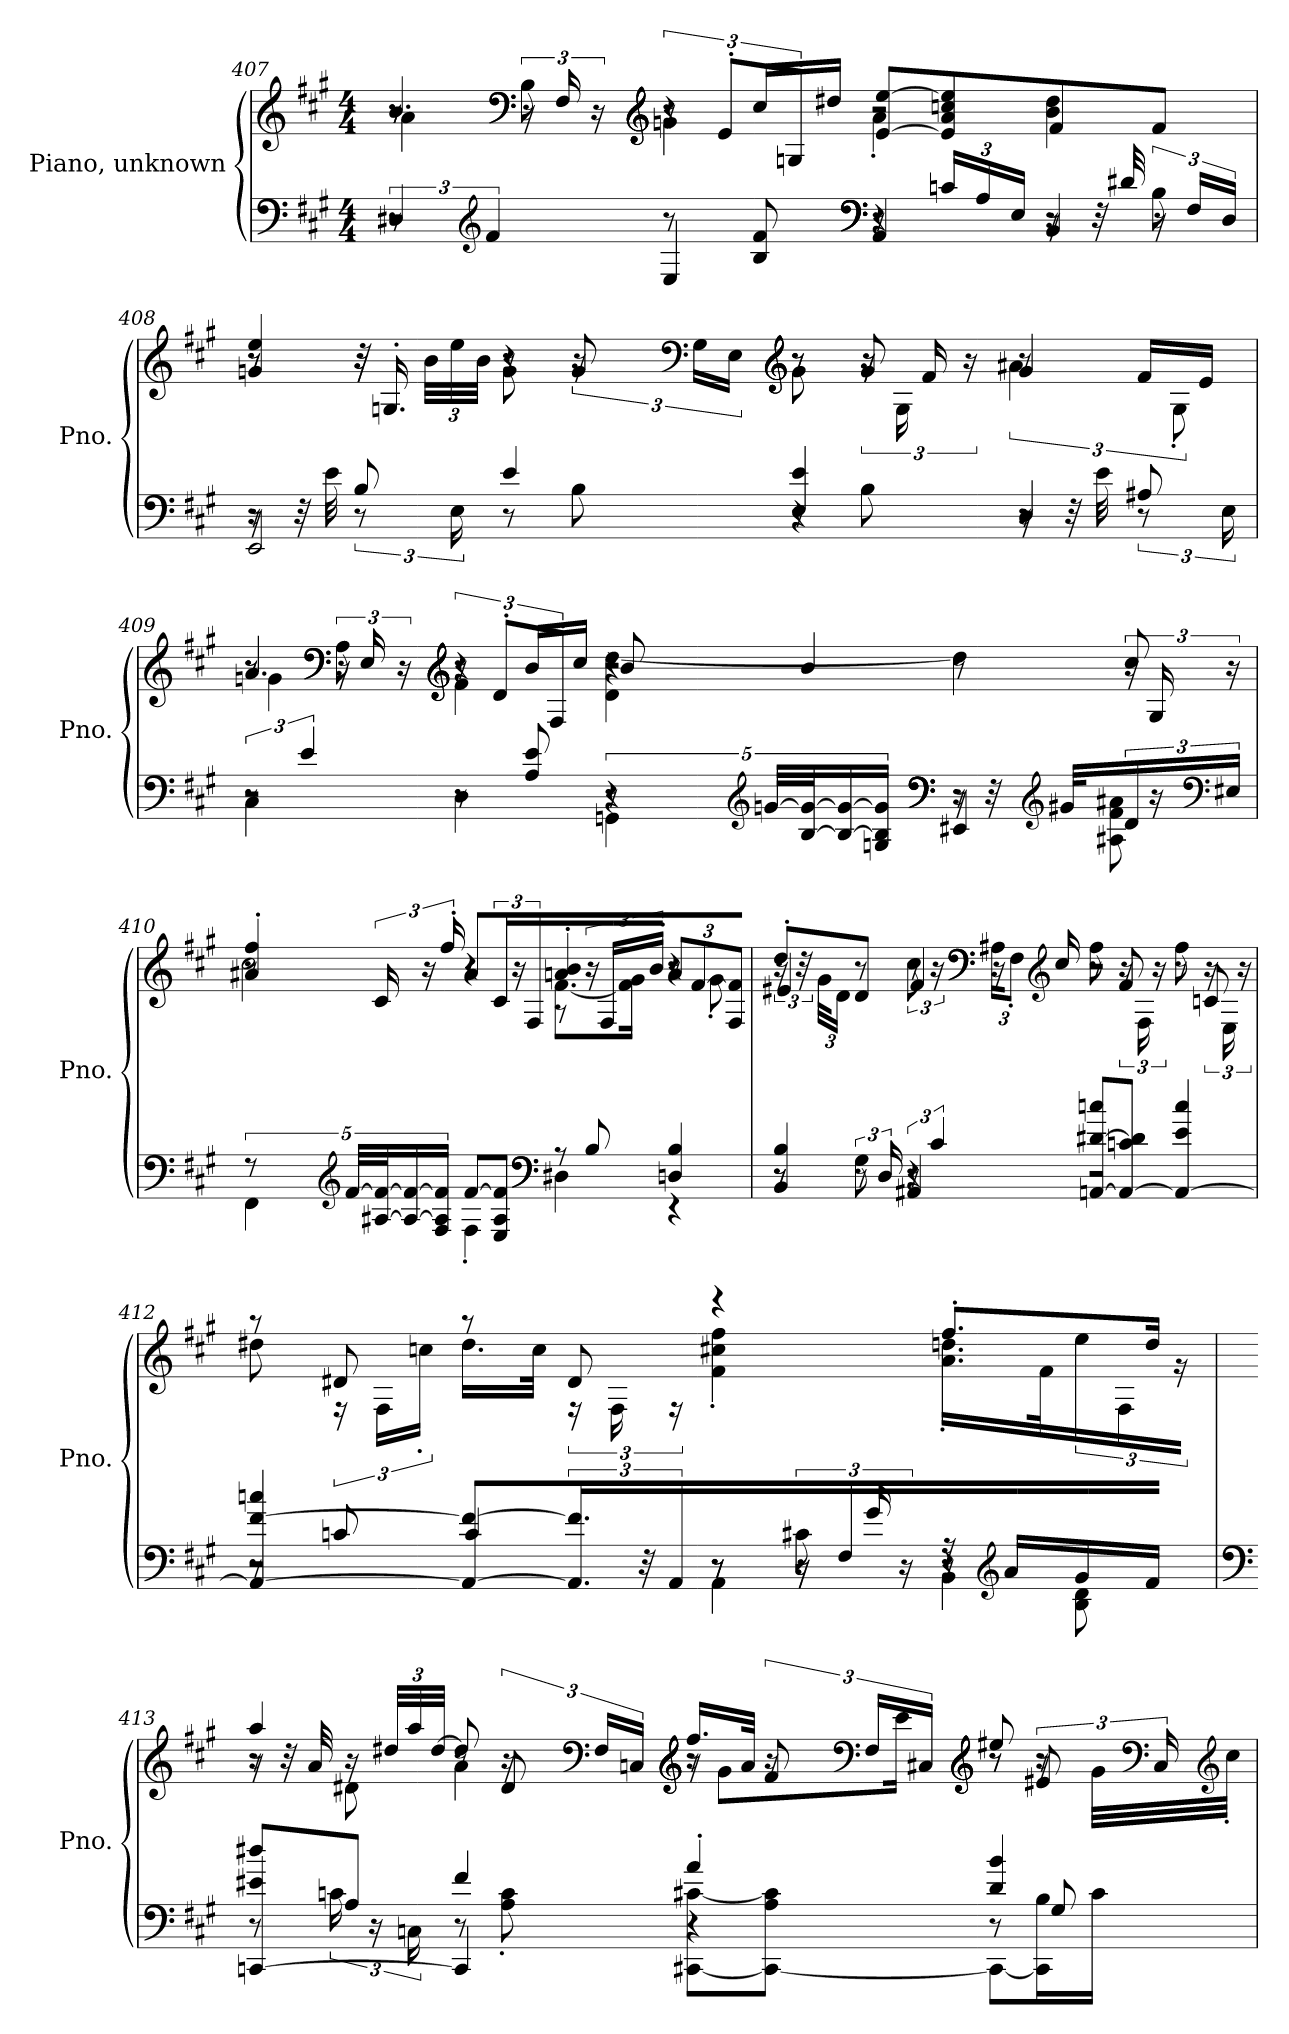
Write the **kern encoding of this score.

**kern	**kern
*part1	*part1
*staff2	*staff1
*I"Piano, unknown	*
*I'Pno.	*
!!LO:LB:g=z
*clefF4	*clefG2
*k[f#c#g#]	*k[f#c#g#]
*M4/4	*M4/4
=407	=407
*^	*^
*	*^	*	*^
*	*	*	*	*	*^
12r	2r	4D#X/	4.b/	4a\	8r	8r
*clefG2	*	*	*	*	*	*
6f#/	.	.	.	.	.	.
*	*	*	*clefF4	*	*	*
.	.	.	.	.	24r	8B\
.	.	.	.	.	24F#/	.
.	.	.	.	.	24r	.
*	*	*	*clefG2	*	*	*
8r	.	4E/	.	4gn\	12r	4r
.	.	.	.	.	12e'/L	.
8B/ 8f#/	.	.	16cc#/LL	.	.	.
.	.	.	.	.	12Gn'/J	.
.	.	.	16dd#X/JJ	.	.	.
*clefF4	*	*	*	*	*	*
8r	4r	4AA/	2r	4a'\	[8e/ [8ee/L	2r
*Xbrackettup	*	*	*	*	*	*
24cn/LL	.	.	.	.	8e/] 8a/ 8ccn/ 8ee/]	.
24A/	.	.	.	.	.	.
24E/JJ	.	.	.	.	.	.
16r	8r	4BB/	.	4b\ 4dd#\	8f#/	.
32r	.	.	.	.	.	.
32d#X/	.	.	.	.	.	.
*brackettup	*	*	*	*	*	*
24r	8B\	.	.	.	8f#/J	.
24F#/LL	.	.	.	.	.	.
24D#/JJ	.	.	.	.	.	.
*	*	*	*	*	*v	*v
!!LO:LB:g=z
=408	=408	=408	=408	=408	=408
8r	16r	2EE/	4gn/ 4ee/	8r	8r
.	32r	.	.	.	.
.	32e\	.	.	.	.
8B/	12r	.	.	16r	32r
.	.	.	.	.	16.Gn'/
*	*	*	*	*Xbrackettup	*
.	.	.	.	48b\LLL	.
.	24E\	.	.	48ee\	.
.	.	.	.	48b\JJJ	.
4e/	8r	.	4r	8g\	8r
*	*	*	*	*brackettup	*
.	8B\	.	.	24r	8g/
*	*	*	*clefF4	*	*
.	.	.	.	24G\LL	.
.	.	.	.	24E\JJ	.
*	*	*	*clefG2	*	*
4E/ 4e/	8r	4r	8r	8g\	8r
.	8B\	.	8g/	24r	16r
.	.	.	.	24G\	.
.	.	.	.	.	16f#/
.	.	.	.	24r	.
8r	16r	4D/	4g/	6a#X\	8r
.	32r	.	.	.	.
.	32e\	.	.	.	.
8A#X/	12r	.	.	.	16f#/LL
.	.	.	.	12G'\	.
.	.	.	.	.	16e/JJ
.	24E\	.	.	.	.
!!LO:LB:g=z
=409	=409	=409	=409	=409	=409
*	*	*	*	*	*^
12r	4C#\	2r	4.a/	4gn\	8r	8r
6e/	.	.	.	.	.	.
*	*	*	*clefF4	*	*	*
.	.	.	.	.	24r	8A\
.	.	.	.	.	24E/	.
.	.	.	.	.	24r	.
*	*	*	*clefG2	*	*	*
8r	4D\	.	.	4f#\	12r	4r
.	.	.	.	.	12d'/L	.
8A/ 8e/	.	.	16b/LL	.	.	.
.	.	.	.	.	12F#'/J	.
.	.	.	16cc#/JJ	.	.	.
10r	4GGn\	4r	4r	4d\ [4dd\	8b/	2r
*clefG2	*	*	*	*	*	*
[40gn/LLL	.	.	.	.	.	.
[40B/ 40g/_J	.	.	.	.	4b/	.
20B/_ 20g/_	.	.	.	.	.	.
20Gn/ 20B/] 20g/]JJ	.	.	.	.	.	.
*clefF4	*	*	*	*	*	*
16r	8r	4EE#X/	8r	4dd\]	.	.
32r	.	.	.	.	.	.
*clefG2	*	*	*	*	*	*
32g#X/KLL	.	.	.	.	.	.
24d/JJ	8A#X\ 8f#\ 8a#X\	.	8cc#/	.	24r	.
24r	.	.	.	.	24G#/	.
*clefF4	*	*	*	*	*	*
24E#X/	.	.	.	.	24r	.
*	*v	*v	*	*	*	*
*	*	*	*	*v	*v
!!LO:LB:g=z
=410	=410	=410	=410	=410
10r	4FF#\	4a#X/' 4ff#/'	2cc#\	8r
*clefG2	*	*	*	*
[40f#/LLL	.	.	.	.
[40A#X/ 40f#/_J	.	.	.	24c#/
20A#/_ 20f#/_	.	.	.	.
.	.	.	.	24r
20F#/ 20A#/] 20f#/]JJ	.	.	.	.
.	.	.	.	24ff#'/
[8f#/L	4F#'\	4r	.	8a#/L
8E/ 8A#/ 8f#/]J	.	.	.	24c#/Jk
.	.	.	.	24r
.	.	.	.	24F#/
*clefF4	*	*	*	*
8r	4D#X\	4an/' 4b/'	[8.f#\L	8r
8B/	.	.	.	24r
.	.	.	.	24F#/LL
.	.	.	16f#\] 16g#\Jk	.
.	.	.	.	24b'/JJ
*	*	*	*	*Xbrackettup
4Dn/ 4B/	4r	4r	8r	12a/L
.	.	.	.	[12f#/
.	.	.	8g#'\	.
.	.	.	.	12F#/ 12f#/]J
!!LO:PB:g=z	!!	!!
=411	=411	=411	=411	=411
*	*^	*	*	*
*	*	*	*	*brackettup	*
8r	4BB/ 4B/	8r	8dd'/L	24r	4e#X/
.	.	.	.	48r	.
.	.	.	.	48g#\KLL	.
.	.	.	.	24d\JJ	.
12r	.	8G#\	8d/J	8r	.
24D/	.	.	.	.	.
12r	4AA#X/	4r	8r	12cc#\	4f#/
6c#/	.	.	.	24r	.
*	*	*	*clefF4	*	*
.	.	.	16r	24A#X\KL	.
.	.	.	.	12F#'\J	.
*	*	*	*clefG2	*	*
.	.	.	16cc#/	.	.
[8AAn/ [8d#X/ 8ccn/L	2r	2r	2r	8ff#\	8r
8AA/_ 8cn/ 8d#/]J	.	.	.	24r	8f#/
.	.	.	.	24F#\	.
.	.	.	.	24r	.
4AA/_ 4e/ 4cc/	.	.	.	8ff#\	8r
.	.	.	.	24r	8cn/
.	.	.	.	24E\	.
.	.	.	.	24r	.
*	*	*	*	*v	*v
!!LO:LB:g=z
=412	=412	=412	=412	=412
*	*	*^	*	*
4AA/_ [4f#/ 4ccn/	2r	8r	2r	8r	8dd#X\
.	.	8cn/	.	8d#X/	24r
.	.	.	.	.	24F#\LL
.	.	.	.	.	24ccn'\JJ
8AA/_ 8f#/_L	.	4c/	.	8r	16.dd#\LL
.	.	.	.	.	32cc\JJk
24.AA/] 24.f#/]Jk	.	.	.	8d#/	24r
.	.	.	.	.	24F#\
48r	.	.	.	.	.
24AA/	.	.	.	.	24r
8r	8r	8r	4AA\	4r	4f#\' 4cc#X\' 4ff#\'
24r	8c#X\	16r	.	.	.
24F#/	.	.	.	.	.
.	.	16g#/	.	.	.
24r	.	.	.	.	.
16r	8r	4r	4BB\	8.ff#'/L	16.a\' 16.ddn\'LL
*clefG2	*	*	*	*	*
16a/LL	.	.	.	.	.
.	.	.	.	.	32f#\K
16g#/	8B\ 8d\	.	.	.	24ee\
.	.	.	.	.	24F#\JJ
16f#/JJ	.	.	.	16dd/Jk	.
.	.	.	.	.	24r
*v	*v	*v	*v	*	*
*	*v	*v
!!LO:LB:g=z
=413	=413
*clefF4	*
*^	*^
*	*^	*	*^
8dd#X/L	8r	[4CCn/ 4e#X/	4aa/	8r	16r
.	.	.	.	.	32r
.	.	.	.	.	32a/
8A/J	24cn\	.	.	8d#X\	16r
.	24r	.	.	.	.
*	*	*	*	*	*Xbrackettup
.	.	.	.	.	48dd#X/LLL
.	24Cn\	.	.	.	48aa/
.	.	.	.	.	[48dd#/JJJ
4f#/	8r	4CC/]	8r	4a\	8dd#/]
*	*	*	*	*	*brackettup
.	8A\' 8c\'	.	8d#/	.	24r
*	*	*	*clefF4	*	*
.	.	.	.	.	24F#/LL
.	.	.	.	.	24Cn/JJ
*	*	*	*clefG2	*	*
4a'/	[8CC#X\ [8c#X\L	4r	8r	16r	16.ff#/LL
.	.	.	.	8g#\L	.
.	.	.	.	.	32a/JJk
.	8CC#\_ 8A\ 8c#\]J	.	8f#/	.	24r
*	*	*	*clefF4	*	*
.	.	.	.	.	24F#/LL
.	.	.	.	16e\Jk	.
.	.	.	.	.	24C#X/JJ
*	*	*	*clefG2	*	*
4d/ 4b/	8CC#\L_	8r	8r	8r	8ee#X/
.	16CC#\] 16B\L	8G#/	8e#X/	16r	12r
.	16c#\JJ	.	.	32g#\LLL	.
*	*	*	*clefF4	*	*
.	.	.	.	.	24C#/
*	*	*	*clefG2	*	*
.	.	.	.	32cc#'\JJJ	.
*v	*v	*v	*	*	*
*	*v	*v	*v
=	=
*-	*-
